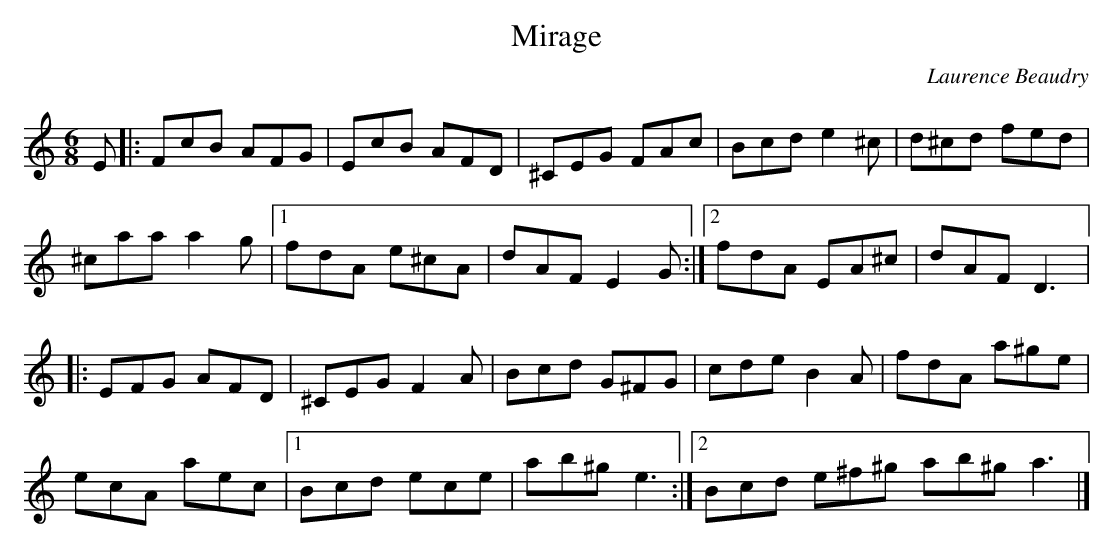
X:1
T:Mirage
C:Laurence Beaudry
M:6/8
L:1/8
K:C
E |: FcB AFG | EcB AFD | ^CEG FAc | Bcd e2^c | d^cd fed |
^caa a2g |1 fdA e^cA | dAF E2G :|2 fdA EA^c | dAF D3 |:
EFG AFD | ^CEG F2A | Bcd G^FG | cde B2A | fdA a^ge |
ecA aec |1 Bcd ece | ab^g e3 :|2 Bcd e^f^g ab^g a3 |]
